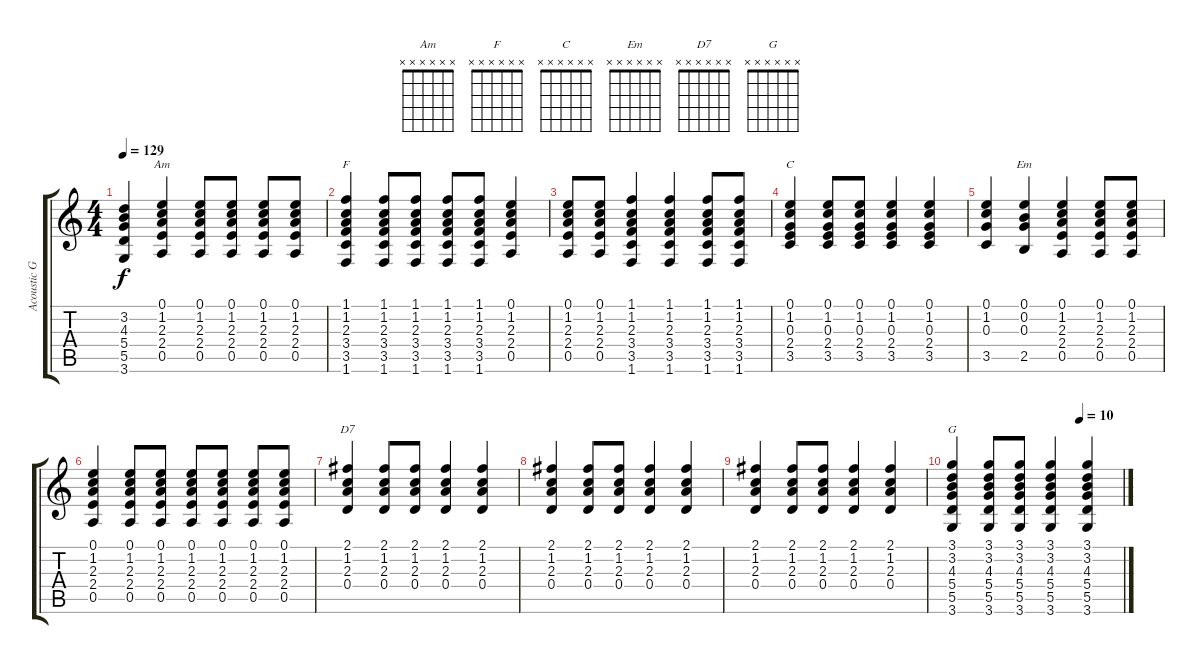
\track ("Acoustic Guitar (Gilmour)" "Acoustic G") {instrument acousticguitarsteel}
\staff {score tabs}
\tuning (E4 B3 G3 D3 A2 E2) {hide}
\chord ("Am" x x x x x x)
\chord ("F" x x x x x x)
\chord ("C" x x x x x x)
\chord ("Em" x x x x x x)
\chord ("D7" x x x x x x)
\chord ("G" x x x x x x)
\ts (4 4)
\tempo 129
\clef g2
\ks c
(3.2 4.3 5.4 5.5 3.6).4{dy f} (0.1 1.2 2.3 2.4 0.5).4{ch "Am"} (0.1 1.2 2.3 2.4 0.5).8 (0.1 1.2 2.3 2.4 0.5).8 (0.1 1.2 2.3 2.4 0.5).8 (0.1 1.2 2.3 2.4 0.5).8 |
(1.1 1.2 2.3 3.4 3.5 1.6).4{ch "F"} (1.1 1.2 2.3 3.4 3.5 1.6).8 (1.1 1.2 2.3 3.4 3.5 1.6).8 (1.1 1.2 2.3 3.4 3.5 1.6).8 (1.1 1.2 2.3 3.4 3.5 1.6).8 (0.1 1.2 2.3 2.4 0.5).4 |
(0.1 1.2 2.3 2.4 0.5).8 (0.1 1.2 2.3 2.4 0.5).8 (1.1 1.2 2.3 3.4 3.5 1.6).4 (1.1 1.2 2.3 3.4 3.5 1.6).4 (1.1 1.2 2.3 3.4 3.5 1.6).8 (1.1 1.2 2.3 3.4 3.5 1.6).8 |
(0.1 1.2 0.3 2.4 3.5).4{ch "C"} (0.1 1.2 0.3 2.4 3.5).8 (0.1 1.2 0.3 2.4 3.5).8 (0.1 1.2 0.3 2.4 3.5).4 (0.1 1.2 0.3 2.4 3.5).4 |
(0.1 1.2 0.3 3.5).4 (0.1 0.2 0.3 2.5).4{ch "Em"} (0.1 1.2 2.3 2.4 0.5).4 (0.1 1.2 2.3 2.4 0.5).8 (0.1 1.2 2.3 2.4 0.5).8 |
(0.1 1.2 2.3 2.4 0.5).4 (0.1 1.2 2.3 2.4 0.5).8 (0.1 1.2 2.3 2.4 0.5).8 (0.1 1.2 2.3 2.4 0.5).8 (0.1 1.2 2.3 2.4 0.5).8 (0.1 1.2 2.3 2.4 0.5).8 (0.1 1.2 2.3 2.4 0.5).8 |
(2.1 1.2 2.3 0.4).4{ch "D7"} (2.1 1.2 2.3 0.4).8 (2.1 1.2 2.3 0.4).8 (2.1 1.2 2.3 0.4).4 (2.1 1.2 2.3 0.4).4 |
(2.1 1.2 2.3 0.4).4 (2.1 1.2 2.3 0.4).8 (2.1 1.2 2.3 0.4).8 (2.1 1.2 2.3 0.4).4 (2.1 1.2 2.3 0.4).4 |
(2.1 1.2 2.3 0.4).4 (2.1 1.2 2.3 0.4).8 (2.1 1.2 2.3 0.4).8 (2.1 1.2 2.3 0.4).4 (2.1 1.2 2.3 0.4).4 |
\tempo (10 0.75)
(3.1 3.2 4.3 5.4 5.5 3.6).4{ch "G"} (3.1 3.2 4.3 5.4 5.5 3.6).8 (3.1 3.2 4.3 5.4 5.5 3.6).8 (3.1 3.2 4.3 5.4 5.5 3.6).4 (3.1 3.2 4.3 5.4 5.5 3.6).4
